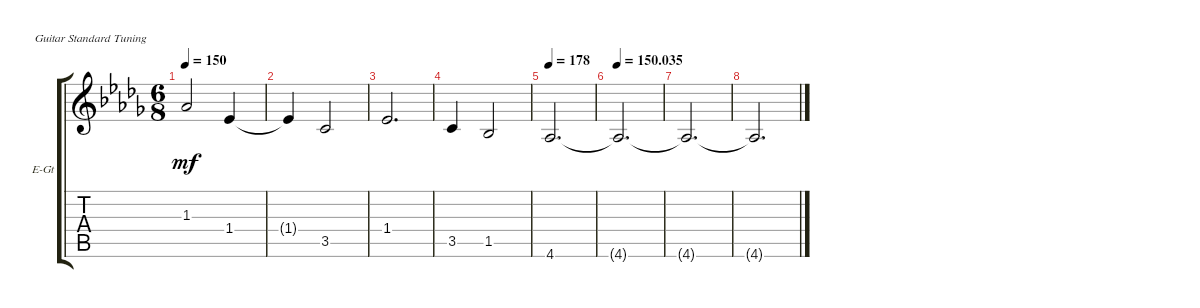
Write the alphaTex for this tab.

\defaultSystemsLayout 4
\bracketExtendMode groupsimilarinstruments
\firstSystemTrackNameOrientation horizontal
\otherSystemsTrackNameOrientation horizontal
\track ("Paul's Voice" "E-Gt") {instrument electricguitarclean}
\staff {score tabs}
\tuning (E4 B3 G3 D3 A2 E2)
\ts (6 8)
\tempo 150
\clef g2
\scale
0.333333
\ks db
1.3.2{dy mf} 1.4.4 |
\scale
0.333333 1.4{t}.4 3.5.2 |
\scale
0.333333 1.4.2{d} |
\scale
0.333333 3.5.4 1.5.2 |
\tempo 178
\scale
0.333333 4.6.2{d} |
\tempo
150.035
\scale
0.333333 4.6{t}.2{d} |
\scale
0.333333 4.6{t}.2{d} |
\scale
0.333333 4.6{t}.2{d} |
\scale
0.333333
